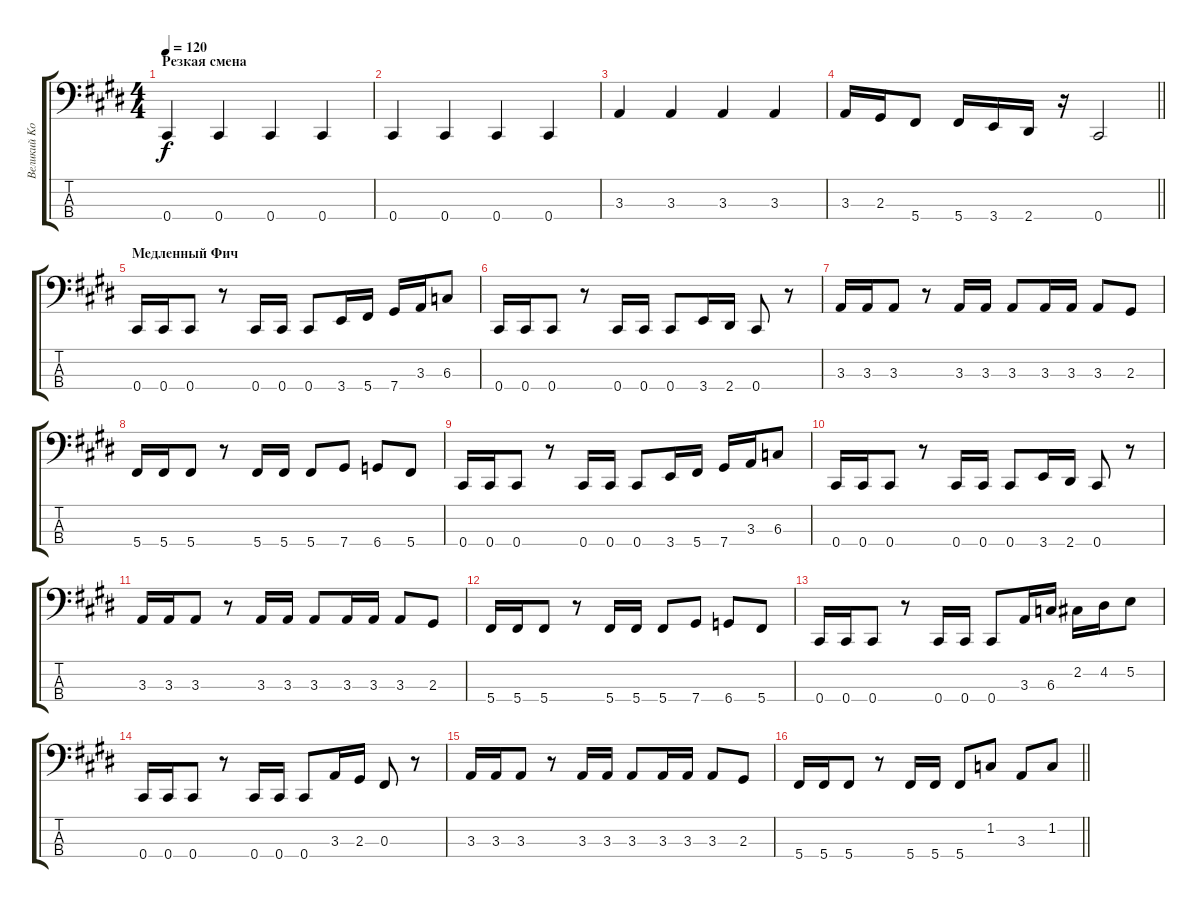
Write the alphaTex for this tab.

\track ("Великий Kostya" "Великий Ko") {instrument electricbassfinger}
\staff {score tabs}
\tuning (E2 B1 Gb1 Db1) {hide}
\ts (4 4)
\section ("" "Резкая смена")
\tempo 120
\clef f4
\ks e
0.4.4{dy f} 0.4.4 0.4.4 0.4.4 |
0.4.4 0.4.4 0.4.4 0.4.4 |
3.3.4 3.3.4 3.3.4 3.3.4 |
\barLineRight lightlight
3.3.16 2.3.16 5.4.8 5.4.16 3.4.16 2.4.16 r.16 0.4.2 |
\section ("" "Медленный Фич")
0.4.16 0.4.16 0.4.8 r.8 0.4.16 0.4.16 0.4.8 3.4.16 5.4.16 7.4.16 3.3.16 6.3.8 |
0.4.16 0.4.16 0.4.8 r.8 0.4.16 0.4.16 0.4.8 3.4.16 2.4.16 0.4.8 r.8 |
3.3.16 3.3.16 3.3.8 r.8 3.3.16 3.3.16 3.3.8 3.3.16 3.3.16 3.3.8 2.3.8 |
5.4.16 5.4.16 5.4.8 r.8 5.4.16 5.4.16 5.4.8 7.4.8 6.4.8 5.4.8 |
0.4.16 0.4.16 0.4.8 r.8 0.4.16 0.4.16 0.4.8 3.4.16 5.4.16 7.4.16 3.3.16 6.3.8 |
0.4.16 0.4.16 0.4.8 r.8 0.4.16 0.4.16 0.4.8 3.4.16 2.4.16 0.4.8 r.8 |
3.3.16 3.3.16 3.3.8 r.8 3.3.16 3.3.16 3.3.8 3.3.16 3.3.16 3.3.8 2.3.8 |
5.4.16 5.4.16 5.4.8 r.8 5.4.16 5.4.16 5.4.8 7.4.8 6.4.8 5.4.8 |
0.4.16 0.4.16 0.4.8 r.8 0.4.16 0.4.16 0.4.8 3.3.16 6.3.16 2.2.16 4.2.16 5.2.8 |
0.4.16 0.4.16 0.4.8 r.8 0.4.16 0.4.16 0.4.8 3.3.16 2.3.16 0.3.8 r.8 |
3.3.16 3.3.16 3.3.8 r.8 3.3.16 3.3.16 3.3.8 3.3.16 3.3.16 3.3.8 2.3.8 |
\barLineRight lightlight
5.4.16 5.4.16 5.4.8 r.8 5.4.16 5.4.16 5.4.8 1.2.8 3.3.8 1.2.8
